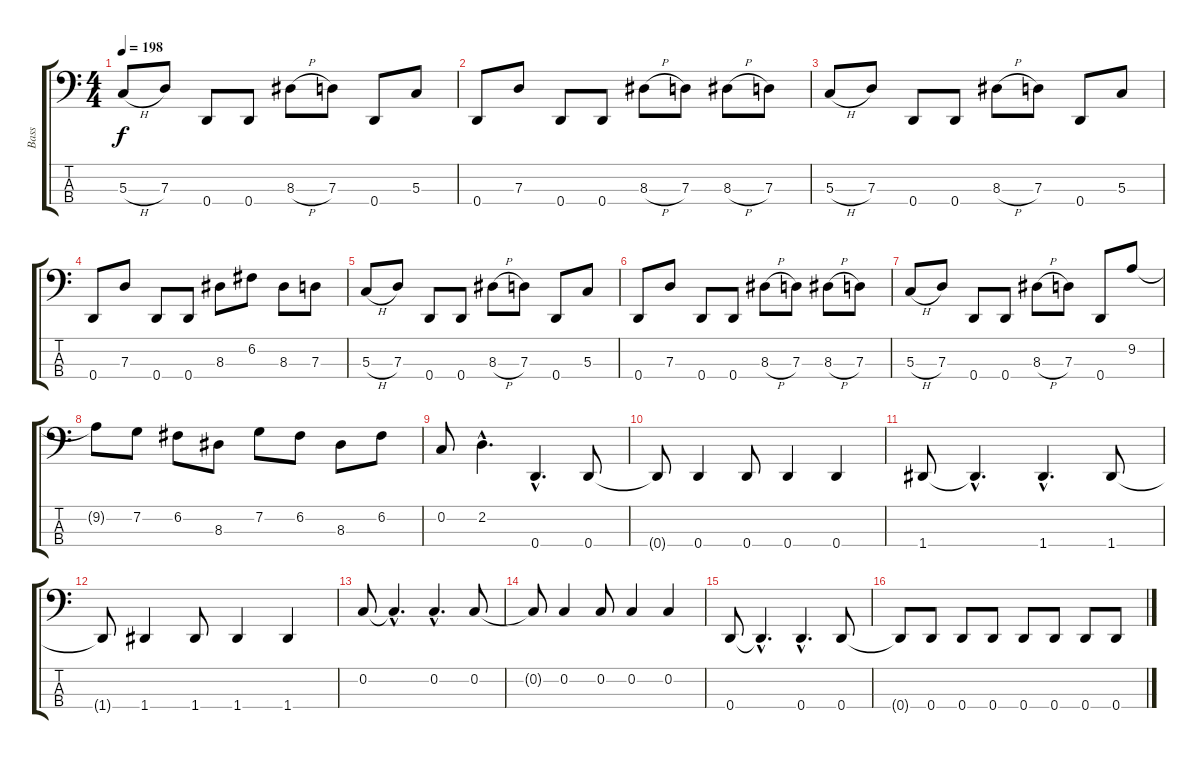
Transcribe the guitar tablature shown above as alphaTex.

\track ("Bass" "Bass") {instrument electricbassfinger}
\staff {score tabs}
\tuning (F2 C2 G1 D1) {hide}
\ts (4 4)
\tempo 198
\clef f4
\ks c
5.3{h}.8{dy f} 7.3.8 0.4.8 0.4.8 8.3{h}.8 7.3.8 0.4.8 5.3.8 |
0.4.8 7.3.8 0.4.8 0.4.8 8.3{h}.8 7.3.8 8.3{h}.8 7.3.8 |
5.3{h}.8 7.3.8 0.4.8 0.4.8 8.3{h}.8 7.3.8 0.4.8 5.3.8 |
0.4.8 7.3.8 0.4.8 0.4.8 8.3.8 6.2.8 8.3.8 7.3.8 |
5.3{h}.8 7.3.8 0.4.8 0.4.8 8.3{h}.8 7.3.8 0.4.8 5.3.8 |
0.4.8 7.3.8 0.4.8 0.4.8 8.3{h}.8 7.3.8 8.3{h}.8 7.3.8 |
5.3{h}.8 7.3.8 0.4.8 0.4.8 8.3{h}.8 7.3.8 0.4.8 9.2.8 |
9.2{t}.8 7.2.8 6.2.8 8.3.8 7.2.8 6.2.8 8.3.8 6.2.8 |
0.2.8 2.2{hac}.4{d} 0.4{hac}.4{d} 0.4.8 |
0.4{t}.8 0.4.4 0.4.8 0.4.4 0.4.4 |
1.4.8 1.4{hac t}.4{d} 1.4{hac}.4{d} 1.4.8 |
1.4{t}.8 1.4.4 1.4.8 1.4.4 1.4.4 |
0.2.8 0.2{hac t}.4{d} 0.2{hac}.4{d} 0.2.8 |
0.2{t}.8 0.2.4 0.2.8 0.2.4 0.2.4 |
0.4.8 0.4{hac t}.4{d} 0.4{hac}.4{d} 0.4.8 |
0.4{t}.8 0.4.8 0.4.8 0.4.8 0.4.8 0.4.8 0.4.8 0.4.8
